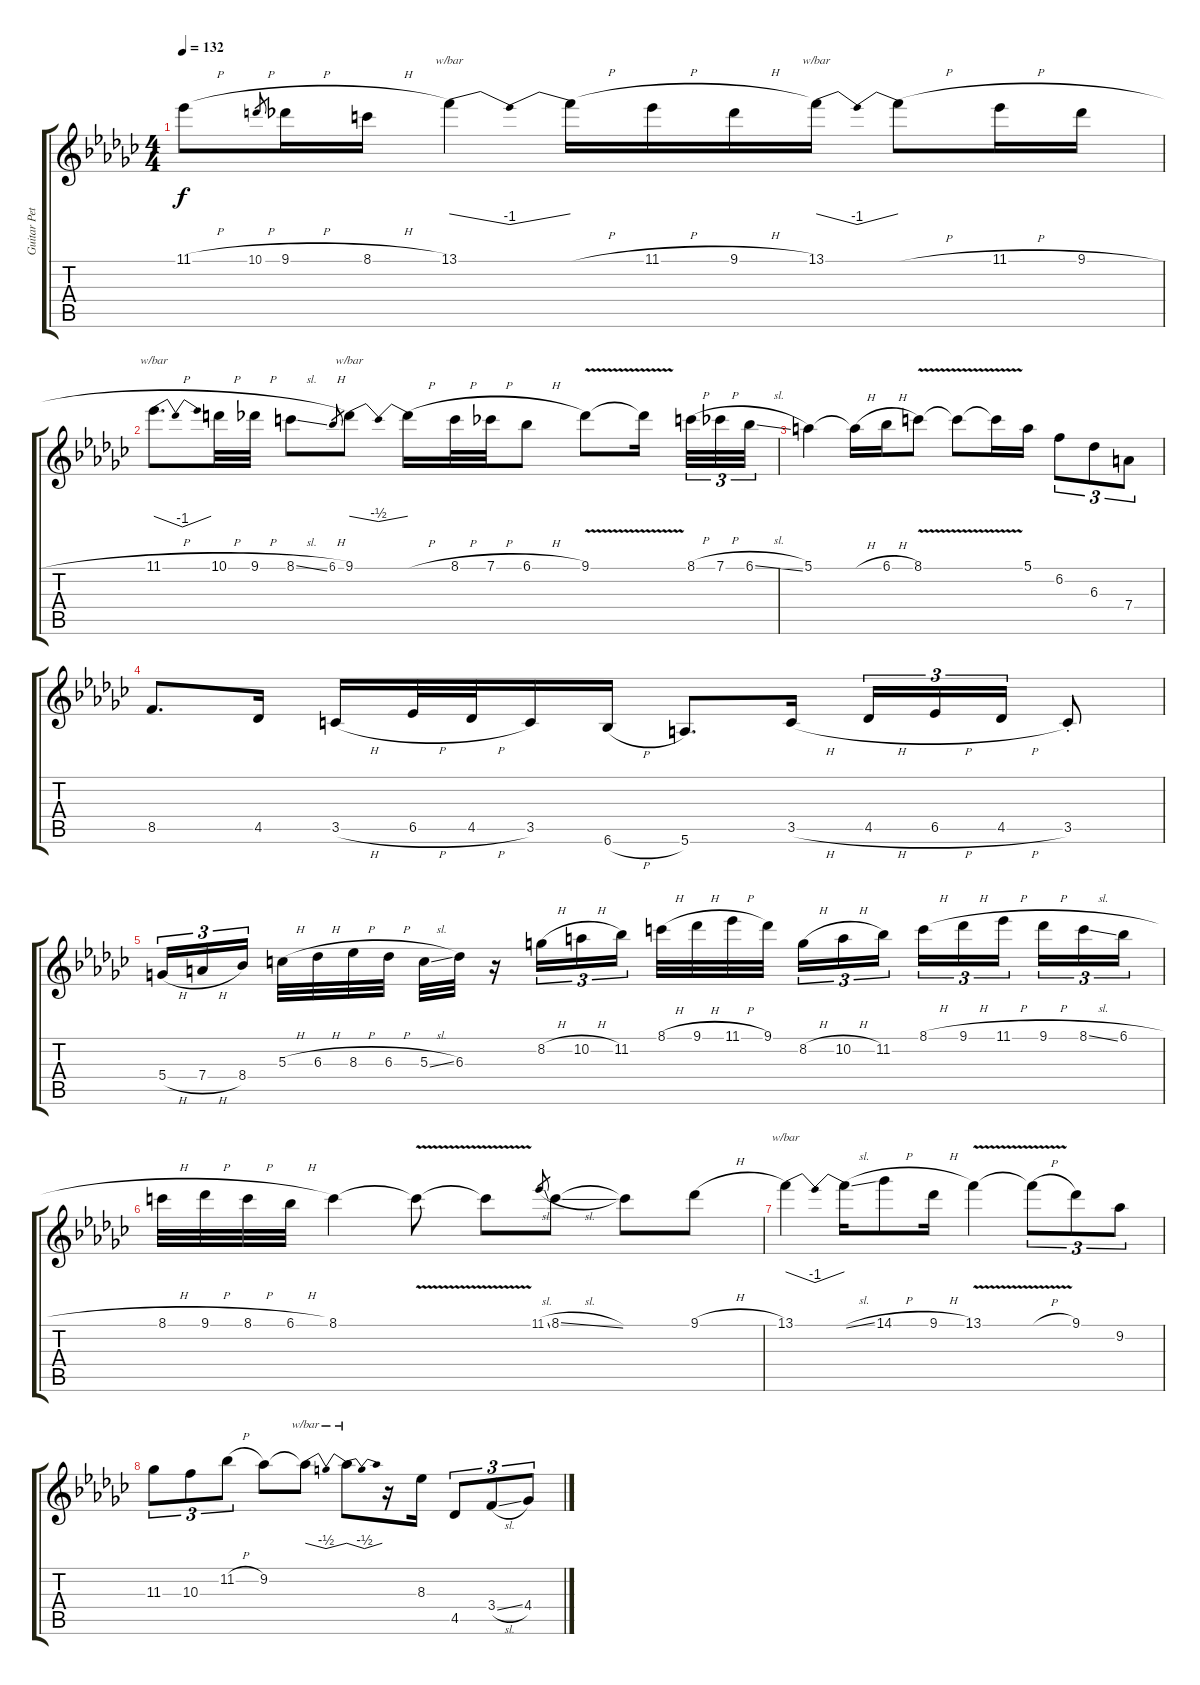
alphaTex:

\track ("Guitar Petrucci" "Guitar Pet") {instrument distortionguitar}
\staff {score tabs}
\tuning (E4 B3 G3 D3 A2 E2) {hide}
\ts (4 4)
\tempo 132
\clef g2
\ks gb
11.1{h t}.8{dy f} 10.1{h}.8{gr} 9.1{h}.16 8.1{h}.16 13.1.4{tbe (dip default 0 0 30 -4 60 0)} 13.1{h t}.16 11.1{h}.16 9.1{h}.16 13.1.16{tbe (dip default 0 0 30 -4 60 0)} 13.1{h t}.8 11.1{h}.16 9.1{h}.16 |
11.1{h}.8{d tbe (dip default 0 0 30 -4 60 0)} 10.1{h}.32 9.1{h}.32 8.1{sl}.8 6.1{h}.8{gr} 9.1.8{tbe (dip default 0 0 30 -2 60 0)} 9.1{h t}.16 8.1{h}.32 7.1{h}.32 6.1{h}.8 9.1{v}.8 9.1{v t}.16{beam splitsecondary} 8.1{h}.32{tu (3 2)} 7.1{h}.32{tu (3 2)} 6.1{sl}.32{tu (3 2)} |
5.1.4 5.1{h t}.16 6.1{h}.16 8.1{v}.8 8.1{v t}.8 8.1{v t}.16 5.1.16 6.2.8{tu (3 2)} 6.3.8{tu (3 2)} 7.4.8{tu (3 2)} |
8.5.8{d} 4.5.16 3.5{h}.16 6.5{h}.32 4.5{h}.32 3.5.16 6.6{h}.16 5.6.8{d} 3.5{h}.16 4.5{h}.16{tu (3 2)} 6.5{h}.16{tu (3 2)} 4.5{h}.16{tu (3 2)} 3.5{st}.8 |
5.4{h}.16{tu (3 2)} 7.4{h}.16{tu (3 2)} 8.4.16{tu (3 2) beam splitsecondary} 5.3{h}.32 6.3{h}.32 8.3{h}.32 6.3{h}.32 5.3{sl}.32 6.3.32 r.16 8.2{h}.16{tu (3 2)} 10.2{h}.16{tu (3 2)} 11.2.16{tu (3 2)} 8.1{h}.32 9.1{h}.32 11.1{h}.32 9.1.32{beam splitsecondary} 8.2{h}.16{tu (3 2)} 10.2{h}.16{tu (3 2)} 11.2.16{tu (3 2)} 8.1{h}.16{tu (3 2)} 9.1{h}.16{tu (3 2)} 11.1{h}.16{tu (3 2) beam splitsecondary} 9.1{h}.16{tu (3 2)} 8.1{sl}.16{tu (3 2)} 6.1{h}.16{tu (3 2)} |
8.1{h}.32 9.1{h}.32 8.1{h}.32 6.1{h}.32 8.1.4 8.1{v t}.8 8.1{v t}.8 11.1{sl}.8{gr} 8.1{sl}.8 8.1{t}.8 9.1{h}.8 |
13.1.4{tbe (dip default 0 0 30 -4 60 0)} 13.1{sl t}.16 14.1{h}.8 9.1{h}.16 13.1{v}.4 13.1{h t}.8{tu (3 2)} 9.1.8{tu (3 2)} 9.2.8{tu (3 2)} |
11.3.8{tu (3 2)} 10.3.8{tu (3 2)} 11.2{h}.8{tu (3 2)} 9.2.8 9.2{t}.8{tbe (dip default 0 0 30 -2 60 0)} 9.2{t}.8{tbe (dip default 0 0 30 -2 60 0)} r.16 8.3.16 4.5.8{tu (3 2)} 3.4{sl}.8{tu (3 2)} 4.4.8{tu (3 2)}
